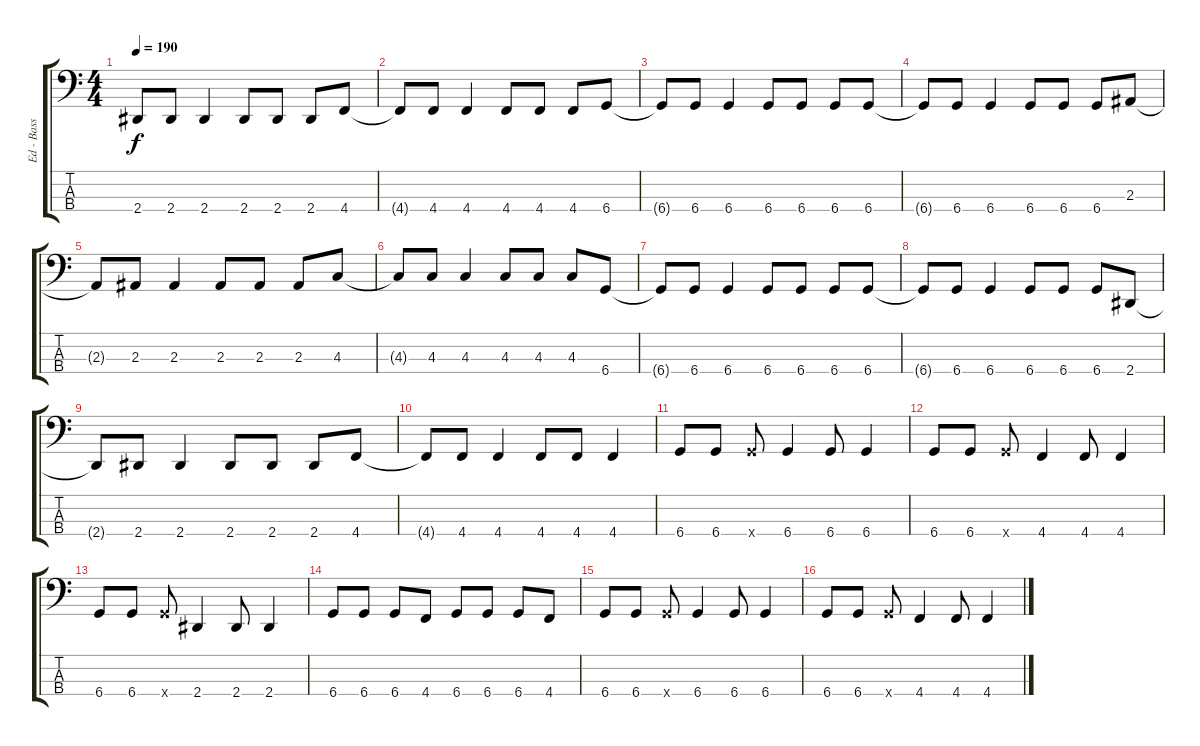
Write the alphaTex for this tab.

\track ("Ed - Bass" "Ed - Bass") {instrument electricbasspick}
\staff {score tabs}
\tuning (Gb2 Db2 Ab1 Db1) {hide}
\ts (4 4)
\tempo 190
\clef f4
\ks c
2.4{t}.8{dy f} 2.4.8 2.4.4 2.4.8 2.4.8 2.4.8 4.4.8 |
4.4{t}.8 4.4.8 4.4.4 4.4.8 4.4.8 4.4.8 6.4.8 |
6.4{t}.8 6.4.8 6.4.4 6.4.8 6.4.8 6.4.8 6.4.8 |
6.4{t}.8 6.4.8 6.4.4 6.4.8 6.4.8 6.4.8 2.3.8 |
2.3{t}.8 2.3.8 2.3.4 2.3.8 2.3.8 2.3.8 4.3.8 |
4.3{t}.8 4.3.8 4.3.4 4.3.8 4.3.8 4.3.8 6.4.8 |
6.4{t}.8 6.4.8 6.4.4 6.4.8 6.4.8 6.4.8 6.4.8 |
6.4{t}.8 6.4.8 6.4.4 6.4.8 6.4.8 6.4.8 2.4.8 |
2.4{t}.8 2.4.8 2.4.4 2.4.8 2.4.8 2.4.8 4.4.8 |
4.4{t}.8 4.4.8 4.4.4 4.4.8 4.4.8 4.4.4 |
6.4.8 6.4.8 6.4{x}.8 6.4.4 6.4.8 6.4.4 |
6.4.8 6.4.8 6.4{x}.8 4.4.4 4.4.8 4.4.4 |
6.4.8 6.4.8 6.4{x}.8 2.4.4 2.4.8 2.4.4 |
6.4.8 6.4.8 6.4.8 4.4.8 6.4.8 6.4.8 6.4.8 4.4.8 |
6.4.8 6.4.8 6.4{x}.8 6.4.4 6.4.8 6.4.4 |
6.4.8 6.4.8 6.4{x}.8 4.4.4 4.4.8 4.4.4
